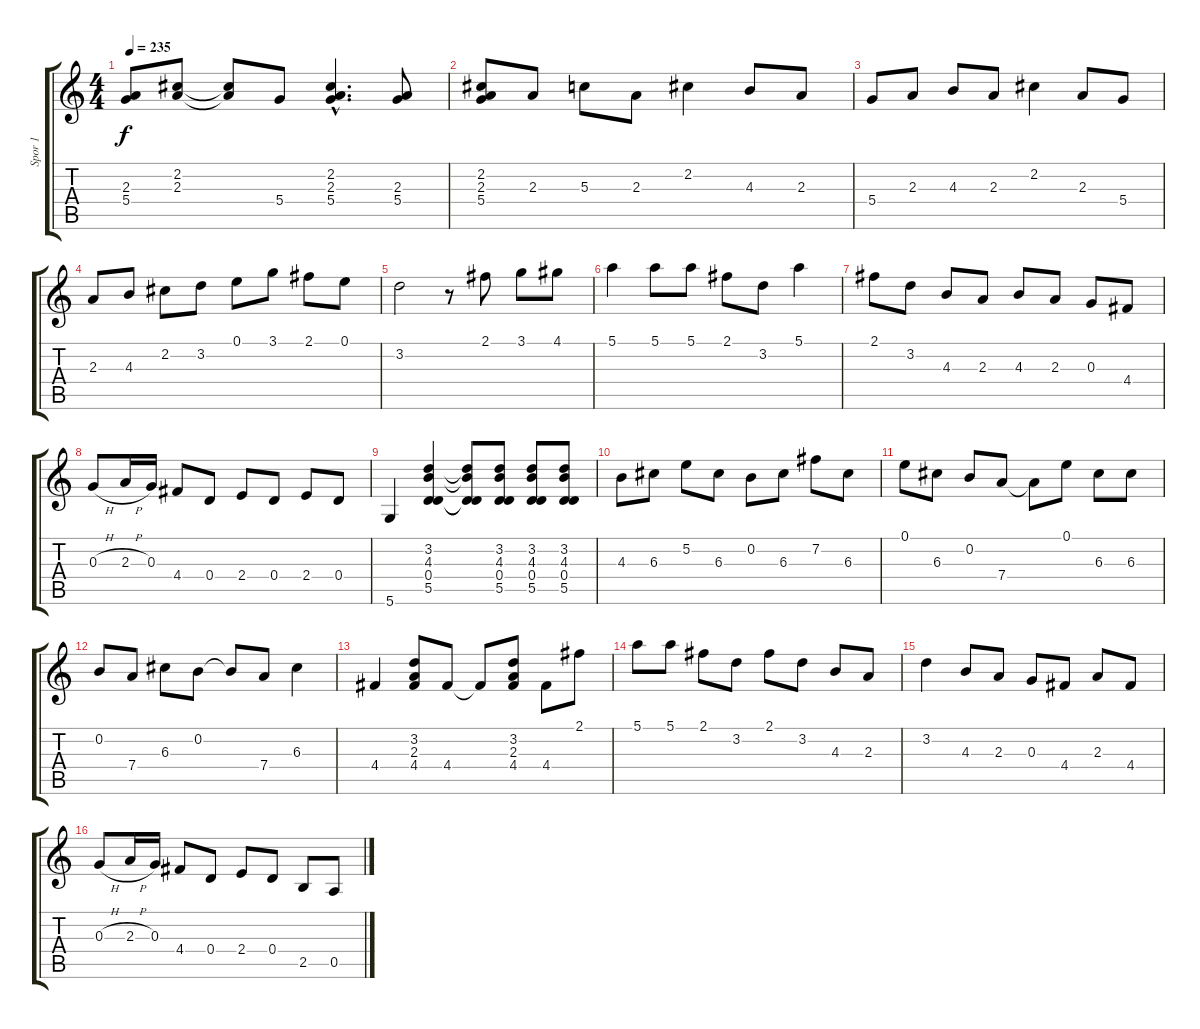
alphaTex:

\track ("Spor 1" "Spor 1") {instrument acousticguitarnylon}
\staff {score tabs}
\tuning (E4 B3 G3 D3 A2 D2) {hide}
\ts (4 4)
\tempo 235
\clef g2
\ks c
(2.3 5.4).8{dy f} (2.2 2.3).8 (2.2{t} 2.3{t}).8 5.4.8 (2.2{hac} 2.3{hac} 5.4{hac}).4{d} (2.3 5.4).8 |
(2.2 2.3 5.4).8 2.3.8 5.3.8 2.3.8 2.2.4 4.3.8 2.3.8 |
5.4.8 2.3.8 4.3.8 2.3.8 2.2.4 2.3.8 5.4.8 |
2.3.8 4.3.8 2.2.8 3.2.8 0.1.8 3.1.8 2.1.8 0.1.8 |
3.2.2 r.8 2.1.8 3.1.8 4.1.8 |
5.1.4 5.1.8 5.1.8 2.1.8 3.2.8 5.1.4 |
2.1.8 3.2.8 4.3.8 2.3.8 4.3.8 2.3.8 0.3.8 4.4.8 |
0.3{h}.8 2.3{h}.16 0.3.16 4.4.8 0.4.8 2.4.8 0.4.8 2.4.8 0.4.8 |
5.6.4 (3.2 4.3 0.4 5.5).4 (3.2{t} 4.3{t} 0.4{t} 5.5{t}).8 (3.2 4.3 0.4 5.5).8 (3.2 4.3 0.4 5.5).8 (3.2 4.3 0.4 5.5).8 |
4.3.8 6.3.8 5.2.8 6.3.8 0.2.8 6.3.8 7.2.8 6.3.8 |
0.1.8 6.3.8 0.2.8 7.4.8 7.4{t}.8 0.1.8 6.3.8 6.3.8 |
0.2.8 7.4.8 6.3.8 0.2.8 0.2{t}.8 7.4.8 6.3.4 |
4.4.4 (3.2 2.3 4.4).8 4.4.8 4.4{t}.8 (3.2 2.3 4.4).8 4.4.8 2.1.8 |
5.1.8 5.1.8 2.1.8 3.2.8 2.1.8 3.2.8 4.3.8 2.3.8 |
3.2.4 4.3.8 2.3.8 0.3.8 4.4.8 2.3.8 4.4.8 |
0.3{h}.8 2.3{h}.16 0.3.16 4.4.8 0.4.8 2.4.8 0.4.8 2.5.8 0.5.8
